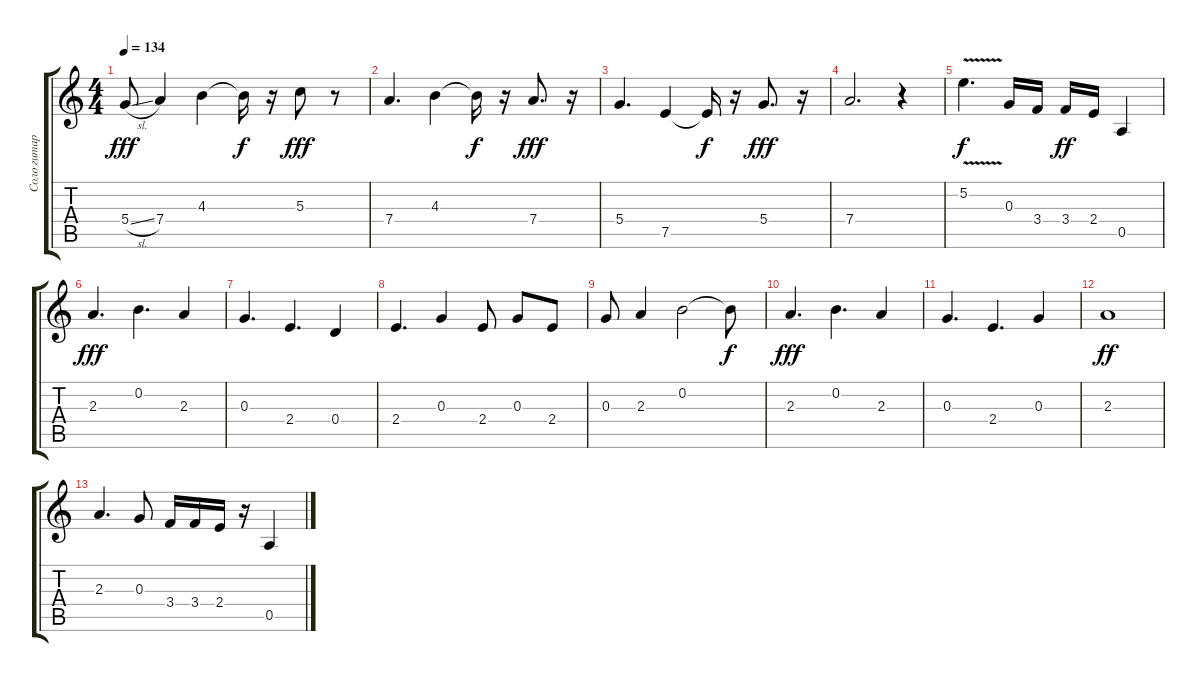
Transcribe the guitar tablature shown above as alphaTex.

\track ("Соло гитара" "Соло гитар") {instrument overdrivenguitar}
\staff {score tabs}
\tuning (E4 B3 G3 D3 A2 E2) {hide}
\ts (4 4)
\tempo 134
\clef g2
\ks c
5.4{sl}.8{dy fff} 7.4.4 4.3.4 4.3{t}.16{dy f} r.16 5.3.8{dy fff} r.8 |
7.4.4{d} 4.3.4 4.3{t}.16{dy f} r.16 7.4.8{d dy fff} r.16 |
5.4.4{d} 7.5.4 7.5{t}.16{dy f} r.16 5.4.8{d dy fff} r.16 |
7.4.2{d} r.4 |
5.2{v}.4{d dy f} 0.3.16 3.4.16 3.4.16{dy ff} 2.4.16 0.5.4 |
2.3.4{d dy fff} 0.2.4{d} 2.3.4 |
0.3.4{d} 2.4.4{d} 0.4.4 |
2.4.4{d} 0.3.4 2.4.8 0.3.8 2.4.8 |
0.3.8 2.3.4 0.2.2 0.2{t}.8{dy f} |
2.3.4{d dy fff} 0.2.4{d} 2.3.4 |
0.3.4{d} 2.4.4{d} 0.3.4 |
2.3.1{dy ff} |
2.3.4{d} 0.3.8 3.4.16 3.4.16 2.4.16 r.16 0.5.4
